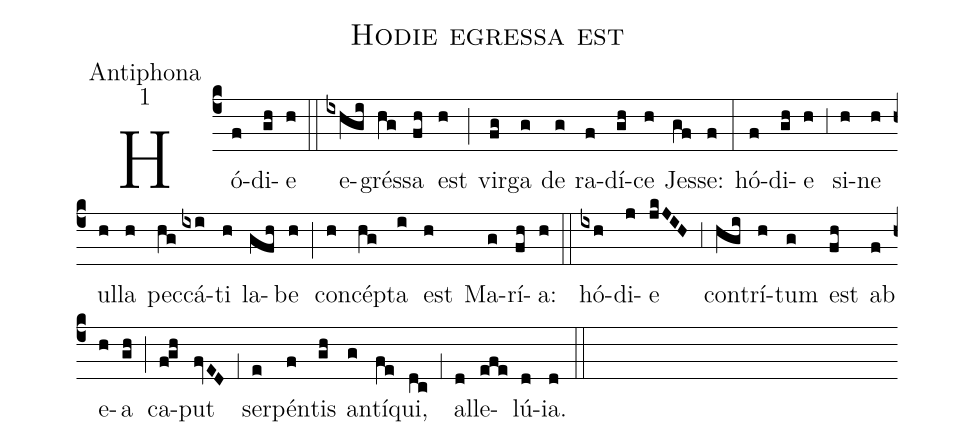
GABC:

name:Hodie egressa est;
office-part:Antiphona;
mode:1;
%%
(c4) Hó(f)di(gh)e(h) (::)
e(ixhgi)grés(hg)sa(fh) est(h) (;) vir(fg)ga(g) de(g) ra(f)dí(gh)ce(h) Jes(gf)se:(f) (:)
hó(f)di(gh)e(h) (,3) si(h)ne(h) ul(h)la(h) pec(hg)cá(ixi)ti(h) la(gfh)be(h) (;) con(h)cép(hg)ta(i) est(h) Ma(g)rí(fh)a:(h) (::)
hó(ixh)di(j)e(jkJIH) (,3) con(hgi)trí(h)tum(g) est(fh) ab(f) e(h)a(gh) (;) ca(f!gh)put(fvED) (,1) ser(e)pén(f)tis(gh) an(g)tí(fe)qui,(dc) (,1) al(d)le(efe)lú(d)ia.(d) (::)
